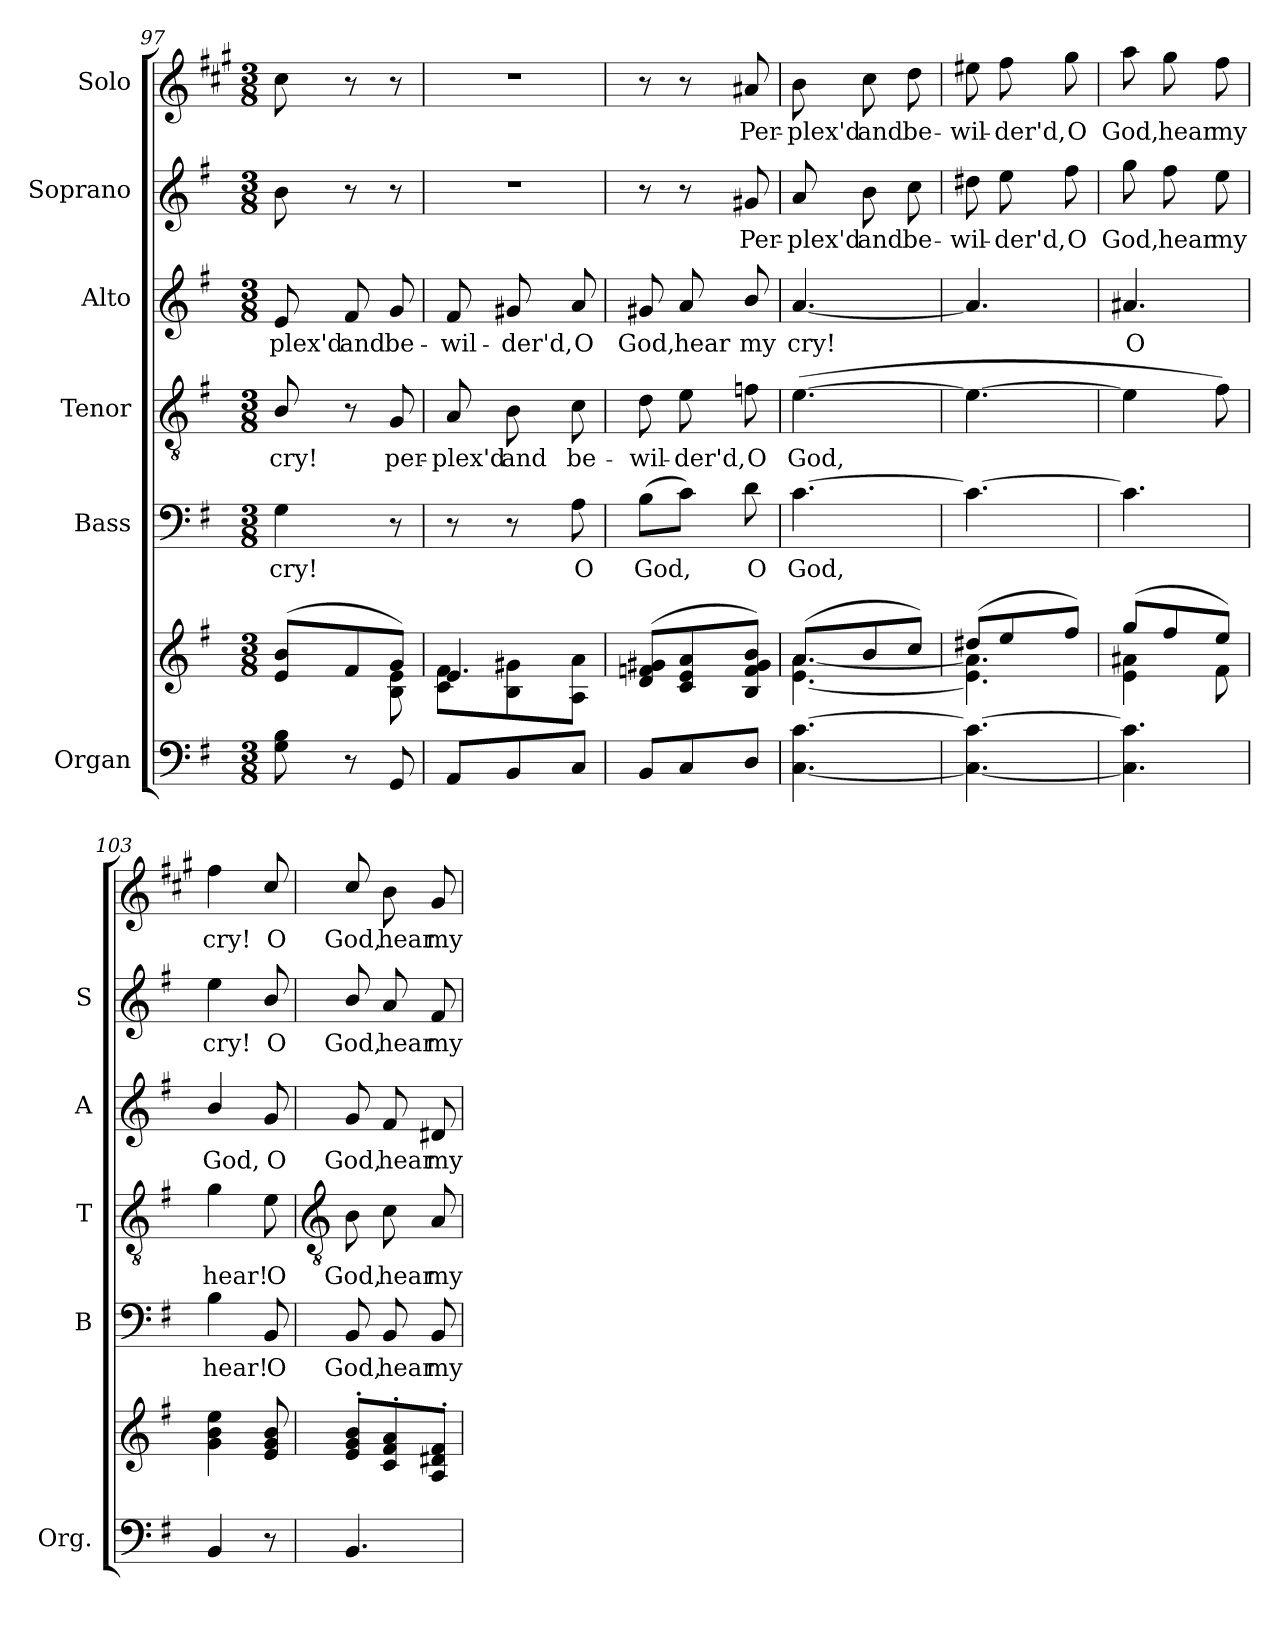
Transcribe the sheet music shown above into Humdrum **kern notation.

**kern	**kern	**dynam	**kern	**text	**kern	**text	**kern	**text	**kern	**text	**kern	**text
*part6	*part6	*part6	*part5	*part5	*part4	*part4	*part3	*part3	*part2	*part2	*part1	*part1
*staff7	*staff6	*staff6/7	*staff5	*staff5	*staff4	*staff4	*staff3	*staff3	*staff2	*staff2	*staff1	*staff1
*I"Organ	*	*	*I"Bass	*	*I"Tenor	*	*I"Alto	*	*I"Soprano	*	*I"Solo	*
*I'Org.	*	*	*I'B	*	*I'T	*	*I'A	*	*I'S	*	*	*
!!LO:LB:g=z
*clefF4	*clefG2	*	*clefF4	*	*clefGv2	*	*clefG2	*	*clefG2	*	*clefG2	*
*	*	*	*	*	*	*	*	*	*	*	*ITrd1c2	*
*k[f#]	*k[f#]	*	*k[f#]	*	*k[f#]	*	*k[f#]	*	*k[f#]	*	*k[f#]	*
*G:	*G:	*	*G:	*	*G:	*	*G:	*	*G:	*	*G:	*
*M3/8	*M3/8	*	*M3/8	*	*M3/8	*	*M3/8	*	*M3/8	*	*M3/8	*
=97	=97	=97	=97	=97	=97	=97	=97	=97	=97	=97	=97	=97
*	*^	*	*	*	*	*	*	*	*	*	*	*
*	*	*^	*	*	*	*	*	*	*	*	*	*	*
!	!	!	!LO:N:vis=1	!	!	!LO:LY:b	!	!LO:LY:b	!	!LO:LY:b	!	!	!	!
8G 8B	(>8e/ 8b/L	4ryy	4.ryy	.	4G	cry!	8B/	cry!	8e	-plex'd	8b	.	8b	.
!	!	!	!	!	!	!	!	!	!	!LO:LY:b	!	!	!	!
8r	8f#/	.	.	.	.	.	8r	.	8f#	and	8r	.	8r	.
!	!	!	!	!	!	!	!	!LO:LY:b	!	!LO:LY:b	!	!	!	!
8GG	8g/J)	8B\ 8e\	.	.	8r	.	8G	per-	8g	be-	8r	.	8r	.
=98	=98	=98	=98	=98	=98	=98	=98	=98	=98	=98	=98	=98	=98	=98
!	!	!	!LO:N:vis=1	!	!	!	!	!LO:LY:b	!	!LO:LY:b	!LO:N:vis=1	!	!LO:N:vis=1	!
8AAL	4.e/	8c 8f#L	4.ryy	.	8r	.	8A	-plex'd	8f#	-wil-	4.r	.	4.r	.
!	!	!	!	!	!	!	!	!LO:LY:b	!	!LO:LY:b	!	!	!	!
8BB	.	8B 8g#X	.	.	8r	.	8B	and	8g#X	-der'd,	.	.	.	.
!	!	!	!	!	!	!LO:LY:b	!	!LO:LY:b	!	!LO:LY:b	!	!	!	!
8CJ	.	8A 8aJ	.	.	8A	O	8c	be-	8a	O	.	.	.	.
=99	=99	=99	=99	=99	=99	=99	=99	=99	=99	=99	=99	=99	=99	=99
!	!	!LO:N:vis=1	!LO:N:vis=1	!	!	!LO:LY:b	!	!LO:LY:b	!	!LO:LY:b	!	!	!	!
8BBL	(>8d/ 8fn/ 8g#X/L	4.ryy	4.ryy	.	(>8BL	God,	8d	-wil-	8g#X	God,	8r	.	8r	.
!	!	!	!	!	!	!	!	!LO:LY:b	!	!LO:LY:b	!	!	!	!
8C	8c/ 8e/ 8a/	.	.	.	8cJ)	.	8e	-der'd,	8a	hear	8r	.	8r	.
!	!	!	!	!	!	!LO:LY:b	!	!LO:LY:b	!	!LO:LY:b	!	!LO:LY:b	!	!LO:LY:b
8DJ	8B/ 8f/ 8g#/ 8b/J)	.	.	.	8d	O	8fn	O	8b/	my	8g#X	Per-	8g#X	Per-
=100	=100	=100	=100	=100	=100	=100	=100	=100	=100	=100	=100	=100	=100	=100
!	!	!	!LO:N:vis=1	!	!	!LO:LY:b	!	!LO:LY:b	!	!LO:LY:b	!	!LO:LY:b	!	!LO:LY:b
[4.C [4.c	(>8a/L	[4.e\ [4.a\	4.ryy	.	[4.c	God,	(>[4.e	God,	[4.a	cry!	8a	-plex'd	8a	-plex'd
!	!	!	!	!	!	!	!	!	!	!	!	!LO:LY:b	!	!LO:LY:b
.	8b/	.	.	.	.	.	.	.	.	.	8b	and	8b	and
!	!	!	!	!	!	!	!	!	!	!	!	!LO:LY:b	!	!LO:LY:b
.	8cc/J)	.	.	.	.	.	.	.	.	.	8cc	be-	8cc	be-
=101	=101	=101	=101	=101	=101	=101	=101	=101	=101	=101	=101	=101	=101	=101
!	!	!	!LO:N:vis=1	!	!	!	!	!	!	!	!	!LO:LY:b	!	!LO:LY:b
4.C_ 4.c_	(>8dd#X/L	4.e\] 4.a\]	4.ryy	.	4.c_	.	4.e_	.	4.a]	.	8dd#X	-wil-	8dd#X	-wil-
!	!	!	!	!	!	!	!	!	!	!	!	!LO:LY:b	!	!LO:LY:b
.	8ee/	.	.	.	.	.	.	.	.	.	8ee	-der'd,	8ee	-der'd,
!	!	!	!	!	!	!	!	!	!	!	!	!LO:LY:b	!	!LO:LY:b
.	8ff#/J)	.	.	.	.	.	.	.	.	.	8ff#	O	8ff#	O
=102	=102	=102	=102	=102	=102	=102	=102	=102	=102	=102	=102	=102	=102	=102
!	!	!	!LO:N:vis=1	!LO:HP:b	!	!	!	!	!	!LO:LY:b	!	!LO:LY:b	!	!LO:LY:b
4.C\] 4.c\]	(>8gg/L	4e\ 4a#X\	4.ryy	<	4.c]	.	4e]	.	4.a#X	O	8gg	God,	8gg	God,
!	!	!	!	!	!	!	!	!	!	!	!	!LO:LY:b	!	!LO:LY:b
.	8ff#/	.	.	.	.	.	.	.	.	.	8ff#	hear	8ff#	hear
!	!	!	!	!	!	!	!	!	!	!	!	!LO:LY:b	!	!LO:LY:b
.	8ee/J)	8f#\	.	.	.	.	8f#)	.	.	.	8ee	my	8ee	my
*	*v	*v	*v	*	*	*	*	*	*	*	*	*	*	*
.	.	[	.	.	.	.	.	.	.	.	.	.
=103	=103	=103	=103	=103	=103	=103	=103	=103	=103	=103	=103	=103
*	*^	*	*	*	*	*	*	*	*	*	*	*
*	*	*^	*	*	*	*	*	*	*	*	*	*	*
!	!	!LO:N:vis=1	!LO:N:vis=1	!	!	!LO:LY:b	!	!LO:LY:b	!	!LO:LY:b	!	!LO:LY:b	!	!LO:LY:b
4BB	4g\ 4b\ 4ee\	4.ryy	4.ryy	.	4B	hear!	4g	hear!	4b/	God,	4ee	cry!	4ee	cry!
!	!	!	!	!	!	!LO:LY:b	!	!LO:LY:b	!	!LO:LY:b	!	!LO:LY:b	!	!LO:LY:b
8r	8e/ 8g/ 8b/	.	.	.	8BB	O	8e	O	8g	O	8b/	O	8b/	O
!!LO:LB:g=z
=104	=104	=104	=104	=104	=104	=104	=104	=104	=104	=104	=104	=104	=104	=104
*	*	*	*	*	*	*	*clefGv2	*	*	*	*	*	*	*
*^	*	*	*	*	*	*	*	*	*	*	*	*	*	*
!	!LO:N:vis=1	!	!LO:N:vis=1	!LO:N:vis=1	!	!	!LO:LY:b	!	!LO:LY:b	!	!LO:LY:b	!	!LO:LY:b	!	!LO:LY:b
4.BB/	4.ryy	8e/' 8g/' 8b/'L	4.ryy	4.ryy	.	8BB	God,	8B	God,	8g	God,	8b/	God,	8b/	God,
!	!	!	!	!	!	!	!LO:LY:b	!	!LO:LY:b	!	!LO:LY:b	!	!LO:LY:b	!	!LO:LY:b
.	.	8c/' 8f#/' 8a/'	.	.	.	8BB	hear	8c	hear	8f#	hear	8a	hear	8a	hear
!	!	!	!	!	!	!	!LO:LY:b	!	!LO:LY:b	!	!LO:LY:b	!	!LO:LY:b	!	!LO:LY:b
.	.	8A/' 8d#X/' 8f#/'J	.	.	.	8BB	my	8A	my	8d#X	my	8f#	my	8f#	my
*v	*v	*	*	*	*	*	*	*	*	*	*	*	*	*	*
*	*v	*v	*v	*	*	*	*	*	*	*	*	*	*	*
=	=	=	=	=	=	=	=	=	=	=	=	=
*-	*-	*-	*-	*-	*-	*-	*-	*-	*-	*-	*-	*-
